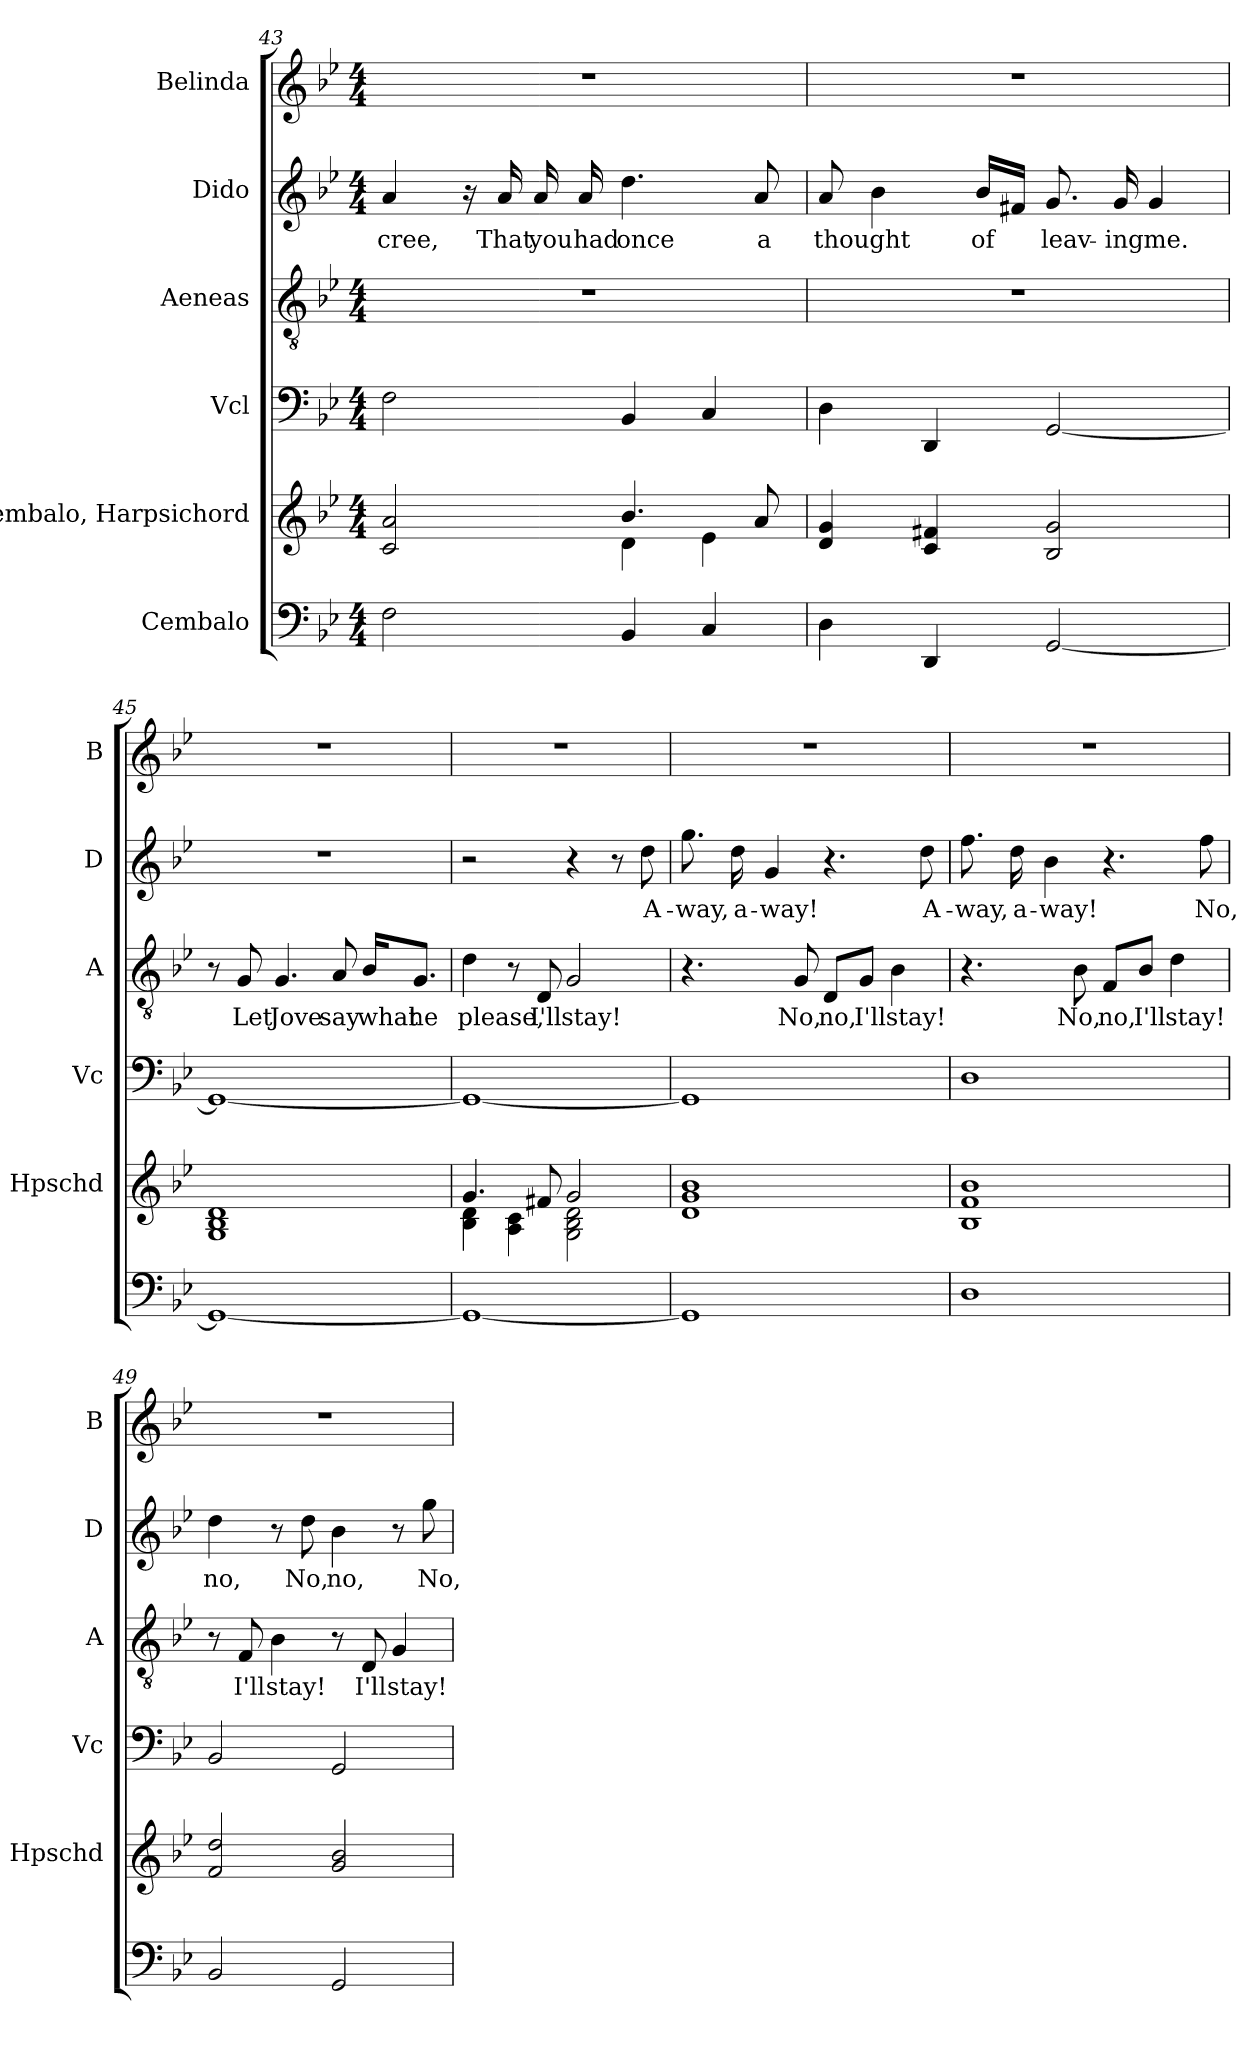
**kern	**kern	**kern	**kern	**text	**kern	**text	**kern
*part6	*part5	*part4	*part3	*part3	*part2	*part2	*part1
*staff6	*staff5	*staff4	*staff3	*staff3	*staff2	*staff2	*staff1
*I"Cembalo	*I"Cembalo, Harpsichord	*I"Vcl	*I"Aeneas	*	*I"Dido	*	*I"Belinda
*	*I'Hpschd	*I'Vc	*I'A	*	*I'D	*	*I'B
*clefF4	*clefG2	*clefF4	*clefGv2	*	*clefG2	*	*clefG2
*k[b-e-]	*k[b-e-]	*k[b-e-]	*k[b-e-]	*	*k[b-e-]	*	*k[b-e-]
*M4/4	*M4/4	*M4/4	*M4/4	*	*M4/4	*	*M4/4
=43	=43	=43	=43	=43	=43	=43	=43
*	*^	*	*	*	*	*	*
!	!	!	!	!	!	!	!LO:LY:b	!
2F\	2c/ 2a/	2ryy	2F\	1r	.	4a/	-cree,	1r
.	.	.	.	.	.	16r	.	.
!	!	!	!	!	!	!	!LO:LY:b	!
.	.	.	.	.	.	16a/	That	.
!	!	!	!	!	!	!	!LO:LY:b	!
.	.	.	.	.	.	16a/	you	.
!	!	!	!	!	!	!	!LO:LY:b	!
.	.	.	.	.	.	16a/	had	.
!	!	!	!	!	!	!	!LO:LY:b	!
4BB-/	4.b-/	4d\	4BB-/	.	.	4.dd\	once	.
4C/	.	4e-\	4C/	.	.	.	.	.
!	!	!	!	!	!	!	!LO:LY:b	!
.	8a/	.	.	.	.	8a/	a	.
*	*v	*v	*	*	*	*	*	*
=44	=44	=44	=44	=44	=44	=44	=44
!	!	!	!	!	!	!LO:LY:b	!
4D\	4d/ 4g/	4D\	1r	.	8a/	thought	1r
.	.	.	.	.	4b-\	.	.
4DD/	4c/ 4f#X/	4DD/	.	.	.	.	.
!	!	!	!	!	!	!LO:LY:b	!
.	.	.	.	.	16b-/LL	of	.
.	.	.	.	.	16f#X/JJ	.	.
!	!	!	!	!	!	!LO:LY:b	!
[2GG/	2B-/ 2g/	[2GG/	.	.	8.g/	leav-	.
!	!	!	!	!	!	!LO:LY:b	!
.	.	.	.	.	16g/	-ing	.
!	!	!	!	!	!	!LO:LY:b	!
.	.	.	.	.	4g/	me.	.
!!LO:PB:g=z
=45	=45	=45	=45	=45	=45	=45	=45
1GG_	1G 1B- 1d	1GG_	8r	.	1r	.	1r
!	!	!	!	!LO:LY:b	!	!	!
.	.	.	8G/	Let	.	.	.
!	!	!	!	!LO:LY:b	!	!	!
.	.	.	4.G/	Jove	.	.	.
!	!	!	!	!LO:LY:b	!	!	!
.	.	.	8A/	say	.	.	.
!	!	!	!	!LO:LY:b	!	!	!
.	.	.	16B-/KL	what	.	.	.
!	!	!	!	!LO:LY:b	!	!	!
.	.	.	8.G/J	he	.	.	.
=46	=46	=46	=46	=46	=46	=46	=46
*	*^	*	*	*	*	*	*
!	!	!	!	!	!LO:LY:b	!	!	!
1GG_	4.g/	4B-\ 4d\	1GG_	4d\	please,	2r	.	1r
.	.	4A\ 4c\	.	8r	.	.	.	.
!	!	!	!	!	!LO:LY:b	!	!	!
.	8f#X/	.	.	8D/	I'll	.	.	.
!	!	!	!	!	!LO:LY:b	!	!	!
.	2g/	2G\ 2B-\ 2d\	.	2G/	stay!	4r	.	.
.	.	.	.	.	.	8r	.	.
!	!	!	!	!	!	!	!LO:LY:b	!
.	.	.	.	.	.	8dd\	A-	.
*	*v	*v	*	*	*	*	*	*
=47	=47	=47	=47	=47	=47	=47	=47
!	!	!	!	!	!	!LO:LY:b	!
1GG]	1d 1g 1b-	1GG]	4.r	.	8.gg\	-way,	1r
!	!	!	!	!	!	!LO:LY:b	!
.	.	.	.	.	16dd\	a-	.
!	!	!	!	!	!	!LO:LY:b	!
.	.	.	.	.	4g/	-way!	.
!	!	!	!	!LO:LY:b	!	!	!
.	.	.	8G/	No,	.	.	.
!	!	!	!	!LO:LY:b	!	!	!
.	.	.	8D/L	no,	4.r	.	.
!	!	!	!	!LO:LY:b	!	!	!
.	.	.	8G/J	I'll	.	.	.
!	!	!	!	!LO:LY:b	!	!	!
.	.	.	4B-\	stay!	.	.	.
!	!	!	!	!	!	!LO:LY:b	!
.	.	.	.	.	8dd\	A-	.
!!LO:LB:g=z
=48	=48	=48	=48	=48	=48	=48	=48
!	!	!	!	!	!	!LO:LY:b	!
1D	1B- 1f 1b-	1D	4.r	.	8.ff\	-way,	1r
!	!	!	!	!	!	!LO:LY:b	!
.	.	.	.	.	16dd\	a-	.
!	!	!	!	!	!	!LO:LY:b	!
.	.	.	.	.	4b-\	-way!	.
!	!	!	!	!LO:LY:b	!	!	!
.	.	.	8B-\	No,	.	.	.
!	!	!	!	!LO:LY:b	!	!	!
.	.	.	8F/L	no,	4.r	.	.
!	!	!	!	!LO:LY:b	!	!	!
.	.	.	8B-/J	I'll	.	.	.
!	!	!	!	!LO:LY:b	!	!	!
.	.	.	4d\	stay!	.	.	.
!	!	!	!	!	!	!LO:LY:b	!
.	.	.	.	.	8ff\	No,	.
=49	=49	=49	=49	=49	=49	=49	=49
!	!	!	!	!	!	!LO:LY:b	!
2BB-/	2f/ 2dd/	2BB-/	8r	.	4dd\	no,	1r
!	!	!	!	!LO:LY:b	!	!	!
.	.	.	8F/	I'll	.	.	.
!	!	!	!	!LO:LY:b	!	!	!
.	.	.	4B-\	stay!	8r	.	.
!	!	!	!	!	!	!LO:LY:b	!
.	.	.	.	.	8dd\	No,	.
!	!	!	!	!	!	!LO:LY:b	!
2GG/	2g/ 2b-/	2GG/	8r	.	4b-\	no,	.
!	!	!	!	!LO:LY:b	!	!	!
.	.	.	8D/	I'll	.	.	.
!	!	!	!	!LO:LY:b	!	!	!
.	.	.	4G/	stay!	8r	.	.
!	!	!	!	!	!	!LO:LY:b	!
.	.	.	.	.	8gg\	No,	.
=	=	=	=	=	=	=	=
*-	*-	*-	*-	*-	*-	*-	*-
